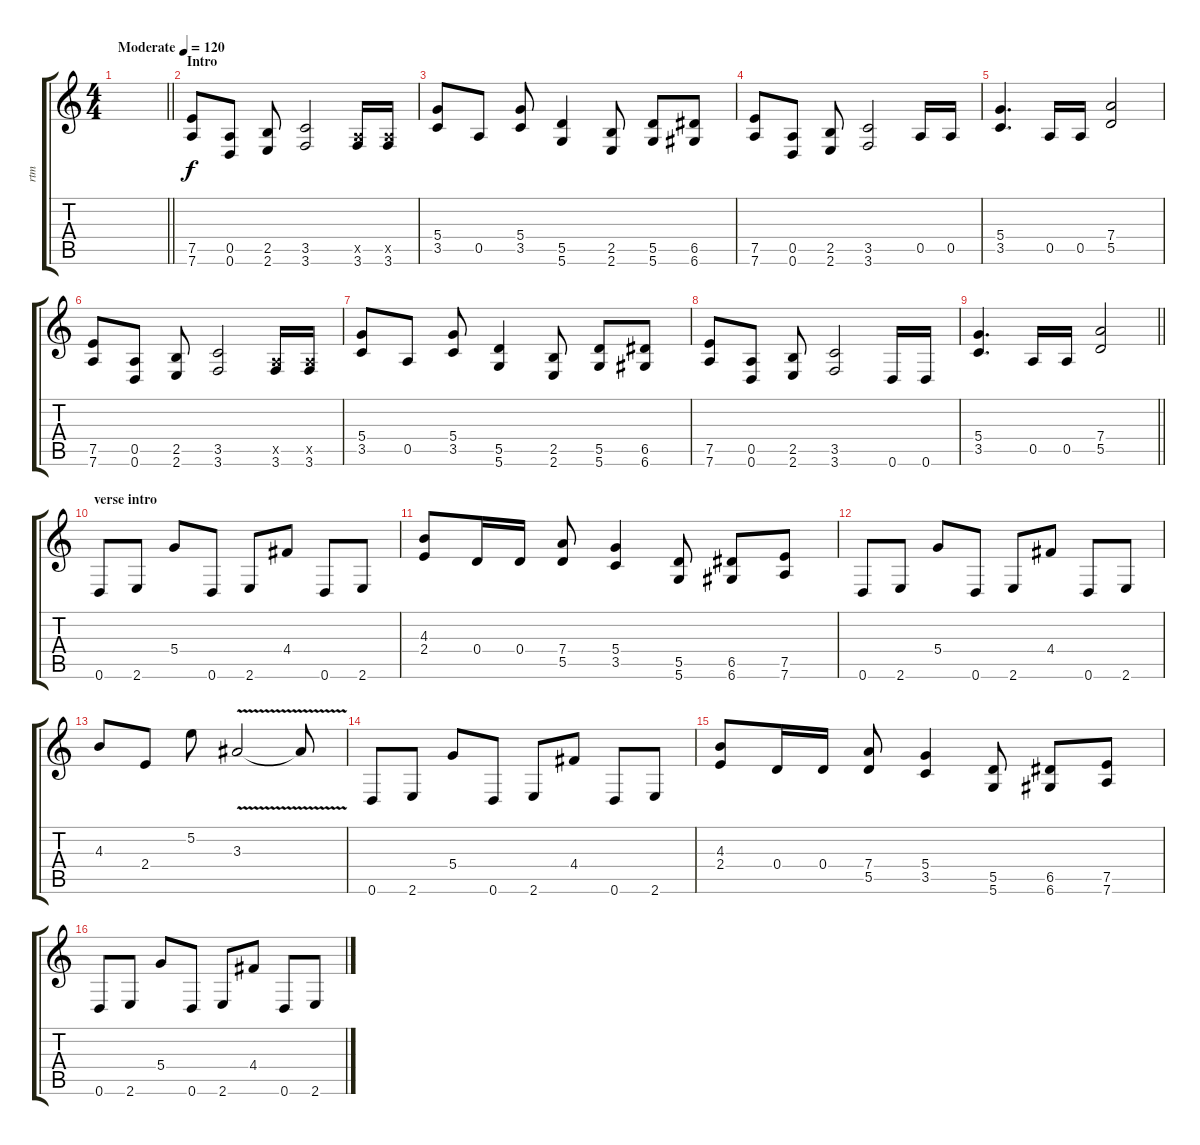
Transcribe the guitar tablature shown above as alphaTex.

\track ("rtm" "rtm") {instrument distortionguitar}
\staff {score tabs}
\tuning (E4 B3 G3 D3 A2 D2) {hide}
\ts (4 4)
\tempo (120 "Moderate")
\clef g2
\barLineRight lightlight
\ks c
|
\section ("" "Intro")
(7.5 7.6).8 (0.5 0.6).8 (2.5 2.6).8 (3.5 3.6).2 (0.5{x} 3.6).16 (0.5{x} 3.6).16 |
(5.4 3.5).8 0.5.8 (5.4 3.5).8 (5.5 5.6).4 (2.5 2.6).8 (5.5 5.6).8 (6.5 6.6).8 |
(7.5 7.6).8 (0.5 0.6).8 (2.5 2.6).8 (3.5 3.6).2 0.5.16 0.5.16 |
(5.4 3.5).4{d} 0.5.16 0.5.16 (7.4 5.5).2 |
(7.5 7.6).8 (0.5 0.6).8 (2.5 2.6).8 (3.5 3.6).2 (0.5{x} 3.6).16 (0.5{x} 3.6).16 |
(5.4 3.5).8 0.5.8 (5.4 3.5).8 (5.5 5.6).4 (2.5 2.6).8 (5.5 5.6).8 (6.5 6.6).8 |
(7.5 7.6).8 (0.5 0.6).8 (2.5 2.6).8 (3.5 3.6).2 0.6.16 0.6.16 |
\barLineRight lightlight
(5.4 3.5).4{d} 0.5.16 0.5.16 (7.4 5.5).2 |
\section ("" "verse intro")
0.6.8 2.6.8 5.4.8 0.6.8 2.6.8 4.4.8 0.6.8 2.6.8 |
(4.3 2.4).8 0.4.16 0.4.16 (7.4 5.5).8 (5.4 3.5).4 (5.5 5.6).8 (6.5 6.6).8 (7.5 7.6).8 |
0.6.8 2.6.8 5.4.8 0.6.8 2.6.8 4.4.8 0.6.8 2.6.8 |
4.3.8 2.4.8 5.2.8 3.3{v}.2 3.3{t}.8 |
0.6.8 2.6.8 5.4.8 0.6.8 2.6.8 4.4.8 0.6.8 2.6.8 |
(4.3 2.4).8 0.4.16 0.4.16 (7.4 5.5).8 (5.4 3.5).4 (5.5 5.6).8 (6.5 6.6).8 (7.5 7.6).8 |
0.6.8 2.6.8 5.4.8 0.6.8 2.6.8 4.4.8 0.6.8 2.6.8
